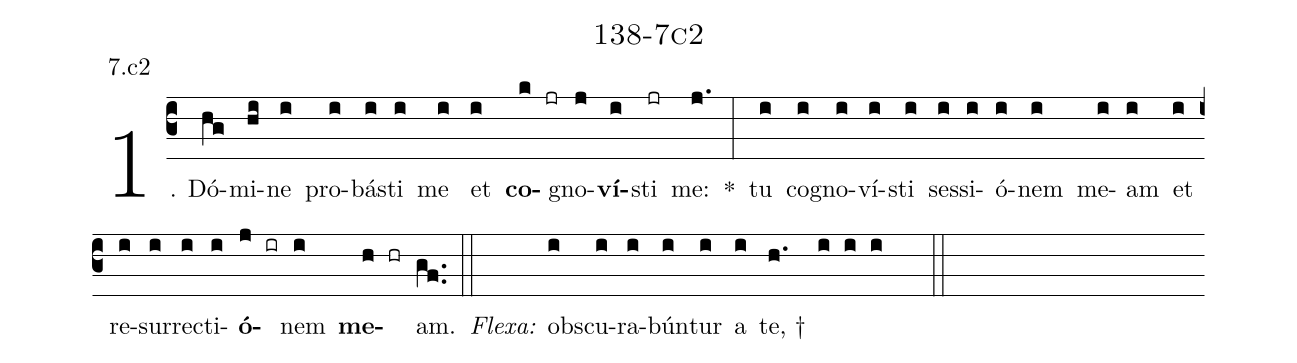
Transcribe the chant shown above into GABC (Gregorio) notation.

name: 138-7c2;
annotation: 7.c2;
%%
(c3)1. Dó(hg)mi(hi)ne(i) pro(i)bá(i)sti(i) me(i) et(i) <b>co</b>(k jr)gno(j)<b>ví</b>(i)sti(jr) me:(j.) *(:) tu(i) co(i)gno(i)ví(i)sti(i) ses(i)si(i)ó(i)nem(i) me(i)am(i) et(i) re(i)sur(i)re(i)cti(i)<b>ó</b>(j ir)nem(i) <b>me</b>(h hr)am.(gf..) (::)
<i>Flexa:</i>(////)  obs(i)cu(i)ra(i)bún(i)tur(i) a(i) te, †(h.//// i i i  ::)
